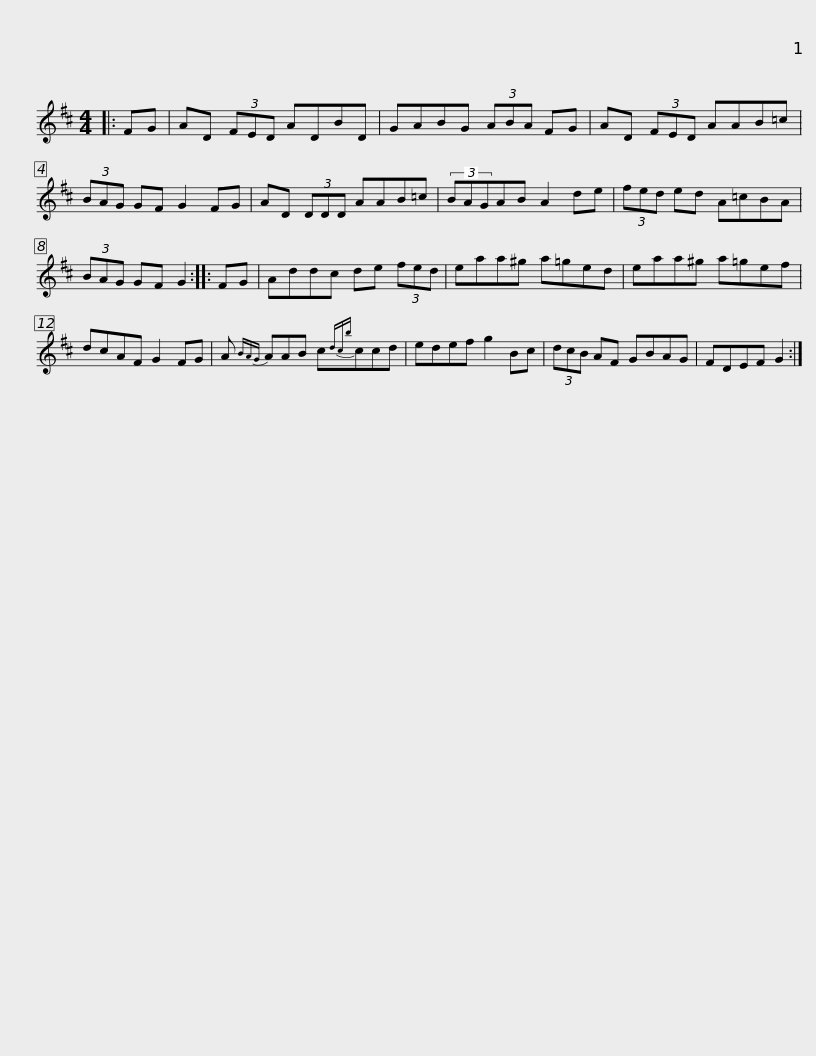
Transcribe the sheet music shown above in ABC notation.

X:1
L:1/8
M:4/4
I:linebreak $
K:D
V:1 treble
V:1
|: FG | AD (3FED ADBD | GABG (3ABA FG | AD (3FED AAB=c | (3BAG GF G2 FG |$ %5
 AD (3DDD AAB=c | (3BAGAB A2 de | (3fed ed A=cBA | (3BAG GF G2 :: FG | %10
 Addc de (3fed |$ eaa^g a=ged | eaa^g a=gef | dcAF G2 FG | A{BAG} AAB c{dcb}ccd |$ %15
 edef g2 Bc | (3dcB AF GBAG | FDEF G2 :| %18
